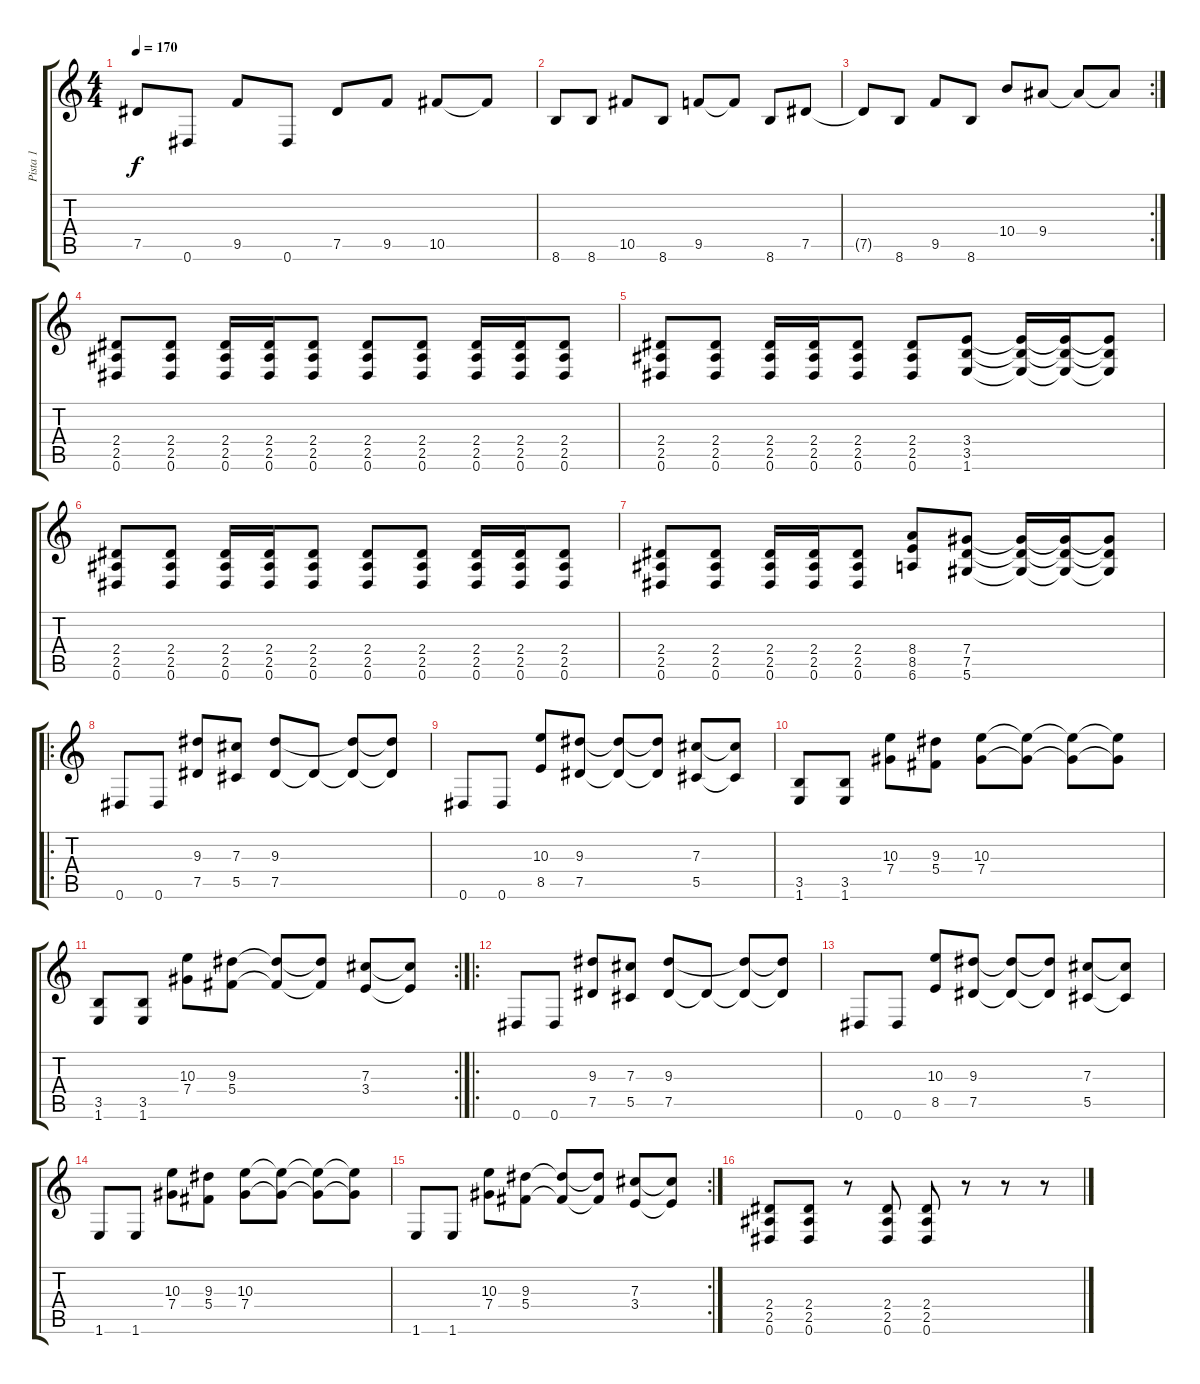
\track ("Pista 1" "Pista 1") {instrument distortionguitar}
\staff {score tabs}
\tuning (Eb4 Bb3 Gb3 Db3 Ab2 Eb2) {hide}
\ts (4 4)
\tempo 170
\clef g2
\ks c
7.5{t}.8{dy f} 0.6.8 9.5.8 0.6.8 7.5.8 9.5.8 10.5.8 10.5{t}.8 |
8.6.8 8.6.8 10.5.8 8.6.8 9.5.8 9.5{t}.8 8.6.8 7.5.8 |
\rc 2
7.5{t}.8 8.6.8 9.5.8 8.6.8 10.4.8 9.4.8 9.4{t}.8 9.4{t}.8 |
(2.4 2.5 0.6).8 (2.4 2.5 0.6).8 (2.4 2.5 0.6).16 (2.4 2.5 0.6).16 (2.4 2.5 0.6).8 (2.4 2.5 0.6).8 (2.4 2.5 0.6).8 (2.4 2.5 0.6).16 (2.4 2.5 0.6).16 (2.4 2.5 0.6).8 |
(2.4 2.5 0.6).8 (2.4 2.5 0.6).8 (2.4 2.5 0.6).16 (2.4 2.5 0.6).16 (2.4 2.5 0.6).8 (2.4 2.5 0.6).8 (3.4 3.5 1.6).8 (3.4{t} 3.5{t} 1.6{t}).16 (3.4{t} 3.5{t} 1.6{t}).16 (3.4{t} 3.5{t} 1.6{t}).8 |
(2.4 2.5 0.6).8 (2.4 2.5 0.6).8 (2.4 2.5 0.6).16 (2.4 2.5 0.6).16 (2.4 2.5 0.6).8 (2.4 2.5 0.6).8 (2.4 2.5 0.6).8 (2.4 2.5 0.6).16 (2.4 2.5 0.6).16 (2.4 2.5 0.6).8 |
(2.4 2.5 0.6).8 (2.4 2.5 0.6).8 (2.4 2.5 0.6).16 (2.4 2.5 0.6).16 (2.4 2.5 0.6).8 (8.4 8.5 6.6).8 (7.4 7.5 5.6).8 (7.4{t} 7.5{t} 5.6{t}).16 (7.4{t} 7.5{t} 5.6{t}).16 (7.4{t} 7.5{t} 5.6{t}).8 |
\ro
0.6.8 0.6.8 (9.3 7.5).8 (7.3 5.5).8 (9.3 7.5).8 7.5{t}.8 (9.3{t} 7.5{t}).8 (9.3{t} 7.5{t}).8 |
0.6.8 0.6.8 (10.3 8.5).8 (9.3 7.5).8 (9.3{t} 7.5{t}).8 (9.3{t} 7.5{t}).8 (7.3 5.5).8 (7.3{t} 5.5{t}).8 |
(3.5 1.6).8 (3.5 1.6).8 (10.3 7.4).8 (9.3 5.4).8 (10.3 7.4).8 (10.3{t} 7.4{t}).8 (10.3{t} 7.4{t}).8 (10.3{t} 7.4{t}).8 |
\rc 2
(3.5 1.6).8 (3.5 1.6).8 (10.3 7.4).8 (9.3 5.4).8 (9.3{t} 5.4{t}).8 (9.3{t} 5.4{t}).8 (7.3 3.4).8 (7.3{t} 3.4{t}).8 |
\ro
0.6.8 0.6.8 (9.3 7.5).8 (7.3 5.5).8 (9.3 7.5).8 7.5{t}.8 (9.3{t} 7.5{t}).8 (9.3{t} 7.5{t}).8 |
0.6.8 0.6.8 (10.3 8.5).8 (9.3 7.5).8 (9.3{t} 7.5{t}).8 (9.3{t} 7.5{t}).8 (7.3 5.5).8 (7.3{t} 5.5{t}).8 |
1.6.8 1.6.8 (10.3 7.4).8 (9.3 5.4).8 (10.3 7.4).8 (10.3{t} 7.4{t}).8 (10.3{t} 7.4{t}).8 (10.3{t} 7.4{t}).8 |
\rc 2
1.6.8 1.6.8 (10.3 7.4).8 (9.3 5.4).8 (9.3{t} 5.4{t}).8 (9.3{t} 5.4{t}).8 (7.3 3.4).8 (7.3{t} 3.4{t}).8 |
(2.4 2.5 0.6).8 (2.4 2.5 0.6).8 r.8 (2.4 2.5 0.6).8 (2.4 2.5 0.6).8 r.8 r.8 r.8
